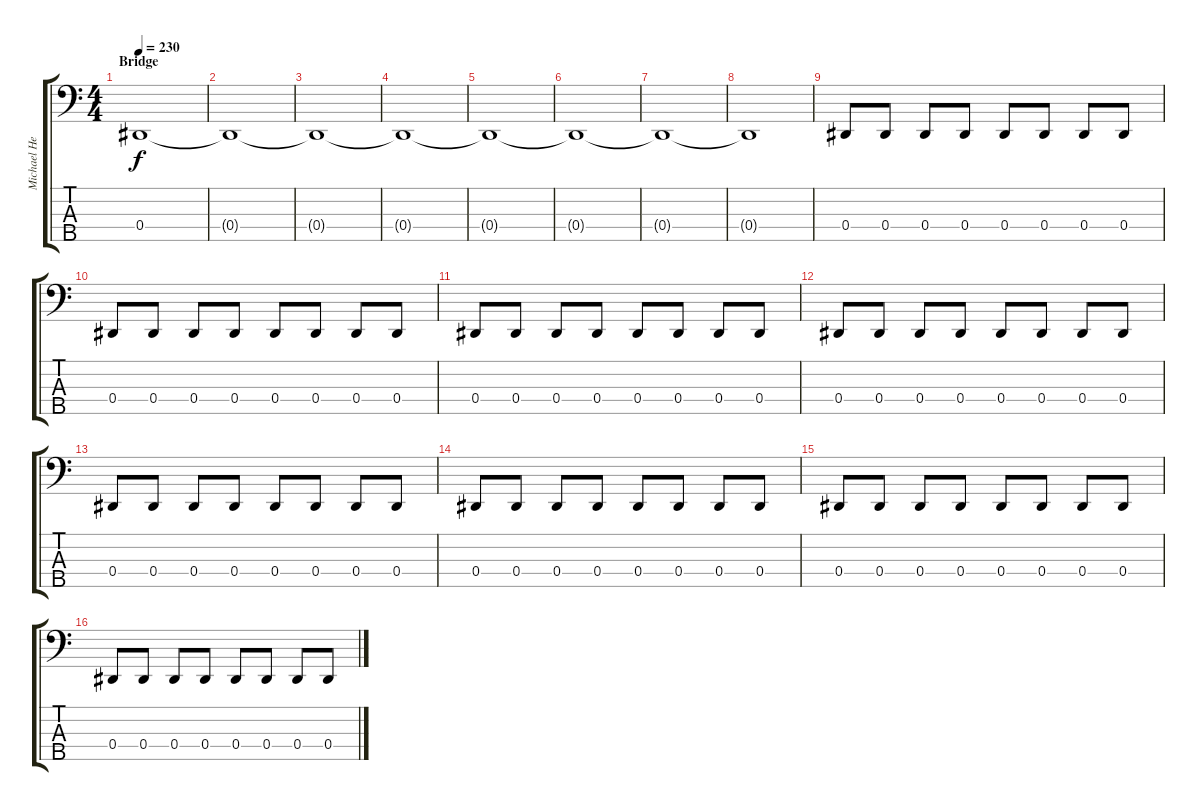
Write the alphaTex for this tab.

\track ("Michael Hedlund" "Michael He") {instrument electricbassfinger}
\staff {score tabs}
\tuning (Gb2 Db2 Ab1 Eb1 Bb0) {hide}
\ts (4 4)
\section ("" "Bridge")
\tempo 230
\clef f4
\ks c
0.4.1{dy f} |
0.4{t}.1 |
0.4{t}.1 |
0.4{t}.1 |
0.4{t}.1 |
0.4{t}.1 |
0.4{t}.1 |
0.4{t}.1 |
0.4.8 0.4.8 0.4.8 0.4.8 0.4.8 0.4.8 0.4.8 0.4.8 |
0.4.8 0.4.8 0.4.8 0.4.8 0.4.8 0.4.8 0.4.8 0.4.8 |
0.4.8 0.4.8 0.4.8 0.4.8 0.4.8 0.4.8 0.4.8 0.4.8 |
0.4.8 0.4.8 0.4.8 0.4.8 0.4.8 0.4.8 0.4.8 0.4.8 |
0.4.8 0.4.8 0.4.8 0.4.8 0.4.8 0.4.8 0.4.8 0.4.8 |
0.4.8 0.4.8 0.4.8 0.4.8 0.4.8 0.4.8 0.4.8 0.4.8 |
0.4.8 0.4.8 0.4.8 0.4.8 0.4.8 0.4.8 0.4.8 0.4.8 |
0.4.8 0.4.8 0.4.8 0.4.8 0.4.8 0.4.8 0.4.8 0.4.8
